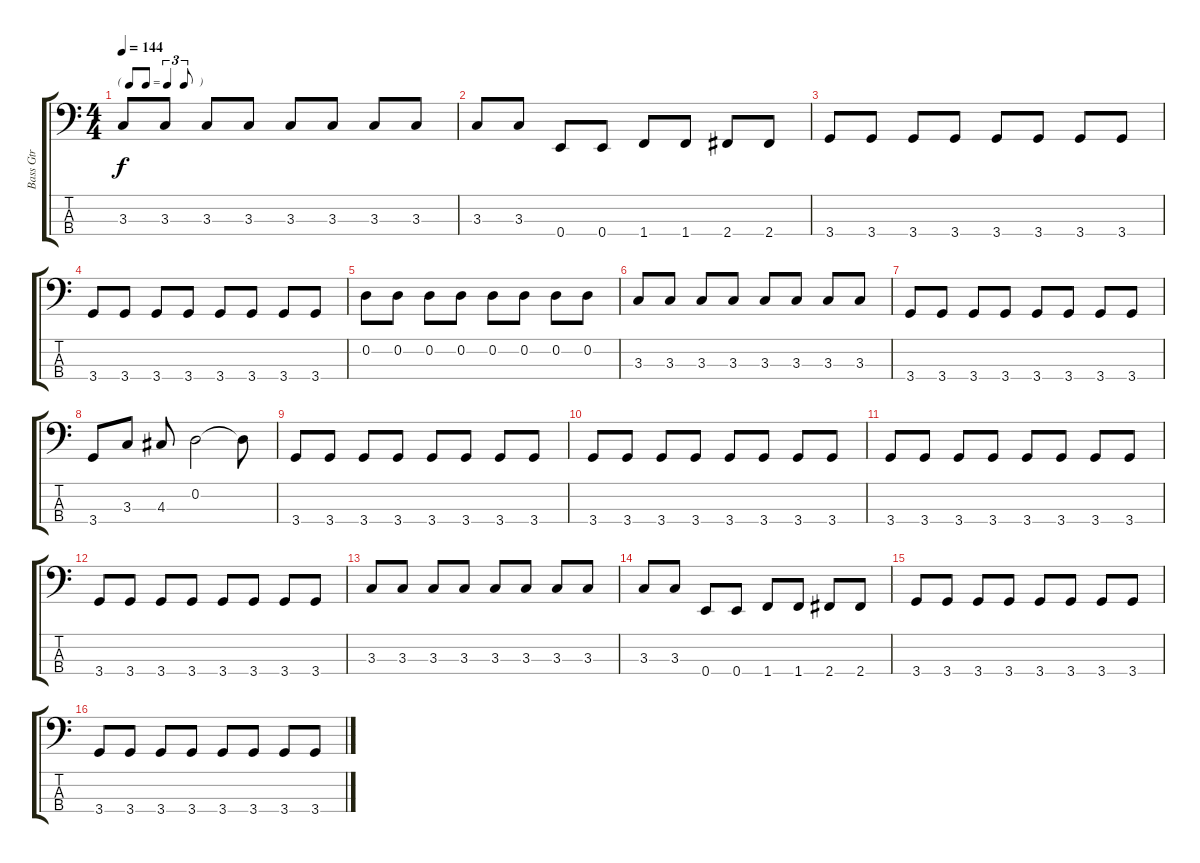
\track ("Bass Gtr            " "Bass Gtr  ") {instrument electricbassfinger}
\staff {score tabs}
\tuning (G2 D2 A1 E1) {hide}
\ts (4 4)
\tf triplet8th
\tempo 144
\clef f4
\ks c
3.3.8{dy f} 3.3.8 3.3.8 3.3.8 3.3.8 3.3.8 3.3.8 3.3.8 |
3.3.8 3.3.8 0.4.8 0.4.8 1.4.8 1.4.8 2.4.8 2.4.8 |
3.4.8 3.4.8 3.4.8 3.4.8 3.4.8 3.4.8 3.4.8 3.4.8 |
3.4.8 3.4.8 3.4.8 3.4.8 3.4.8 3.4.8 3.4.8 3.4.8 |
0.2.8 0.2.8 0.2.8 0.2.8 0.2.8 0.2.8 0.2.8 0.2.8 |
3.3.8 3.3.8 3.3.8 3.3.8 3.3.8 3.3.8 3.3.8 3.3.8 |
3.4.8 3.4.8 3.4.8 3.4.8 3.4.8 3.4.8 3.4.8 3.4.8 |
3.4.8 3.3.8 4.3.8 0.2.2 0.2{t}.8 |
3.4.8 3.4.8 3.4.8 3.4.8 3.4.8 3.4.8 3.4.8 3.4.8 |
3.4.8 3.4.8 3.4.8 3.4.8 3.4.8 3.4.8 3.4.8 3.4.8 |
3.4.8 3.4.8 3.4.8 3.4.8 3.4.8 3.4.8 3.4.8 3.4.8 |
3.4.8 3.4.8 3.4.8 3.4.8 3.4.8 3.4.8 3.4.8 3.4.8 |
3.3.8 3.3.8 3.3.8 3.3.8 3.3.8 3.3.8 3.3.8 3.3.8 |
3.3.8 3.3.8 0.4.8 0.4.8 1.4.8 1.4.8 2.4.8 2.4.8 |
3.4.8 3.4.8 3.4.8 3.4.8 3.4.8 3.4.8 3.4.8 3.4.8 |
3.4.8 3.4.8 3.4.8 3.4.8 3.4.8 3.4.8 3.4.8 3.4.8
